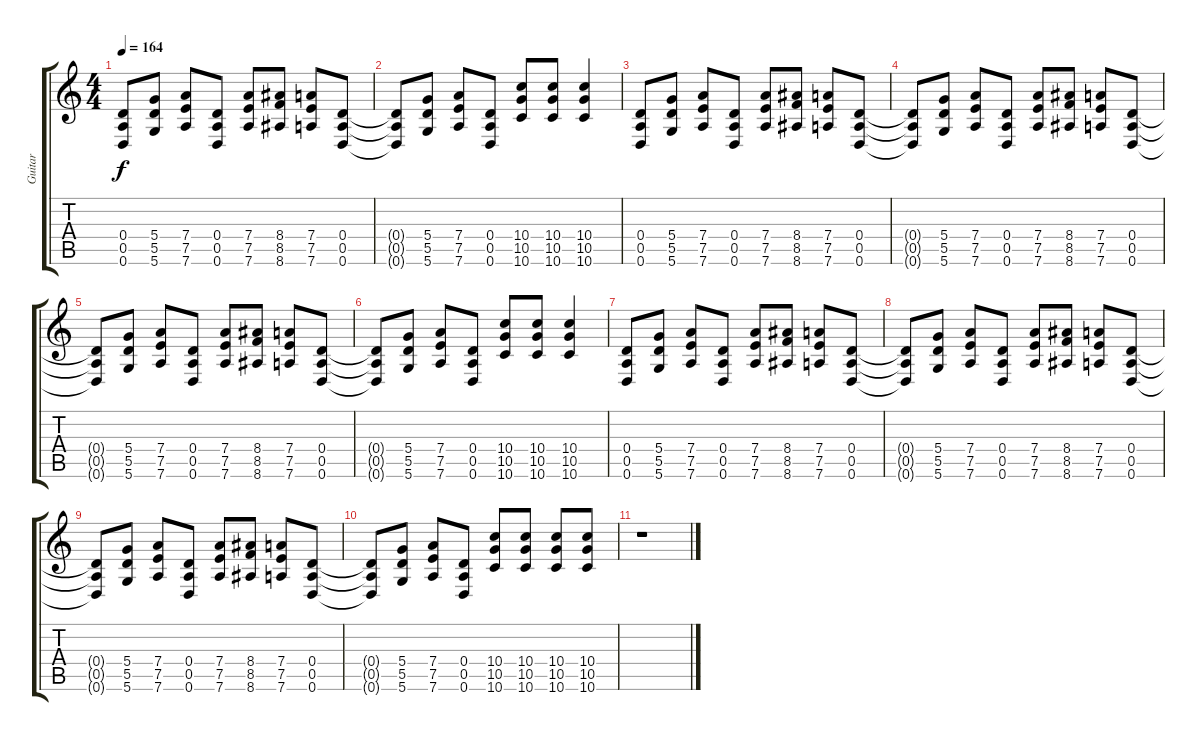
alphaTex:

\track ("Guitar" "Guitar") {instrument overdrivenguitar}
\staff {score tabs}
\tuning (E4 B3 G3 D3 A2 D2) {hide}
\ts (4 4)
\tempo 164
\clef g2
\ks c
(0.4{t} 0.5{t} 0.6{t}).8{dy f} (5.4 5.5 5.6).8 (7.4 7.5 7.6).8 (0.4 0.5 0.6).8 (7.4 7.5 7.6).8 (8.4 8.5 8.6).8 (7.4 7.5 7.6).8 (0.4 0.5 0.6).8 |
(0.4{t} 0.5{t} 0.6{t}).8 (5.4 5.5 5.6).8 (7.4 7.5 7.6).8 (0.4 0.5 0.6).8 (10.4 10.5 10.6).8 (10.4 10.5 10.6).8 (10.4 10.5 10.6).4 |
(0.4 0.5 0.6).8 (5.4 5.5 5.6).8 (7.4 7.5 7.6).8 (0.4 0.5 0.6).8 (7.4 7.5 7.6).8 (8.4 8.5 8.6).8 (7.4 7.5 7.6).8 (0.4 0.5 0.6).8 |
(0.4{t} 0.5{t} 0.6{t}).8 (5.4 5.5 5.6).8 (7.4 7.5 7.6).8 (0.4 0.5 0.6).8 (7.4 7.5 7.6).8 (8.4 8.5 8.6).8 (7.4 7.5 7.6).8 (0.4 0.5 0.6).8 |
(0.4{t} 0.5{t} 0.6{t}).8 (5.4 5.5 5.6).8 (7.4 7.5 7.6).8 (0.4 0.5 0.6).8 (7.4 7.5 7.6).8 (8.4 8.5 8.6).8 (7.4 7.5 7.6).8 (0.4 0.5 0.6).8 |
(0.4{t} 0.5{t} 0.6{t}).8 (5.4 5.5 5.6).8 (7.4 7.5 7.6).8 (0.4 0.5 0.6).8 (10.4 10.5 10.6).8 (10.4 10.5 10.6).8 (10.4 10.5 10.6).4 |
(0.4 0.5 0.6).8 (5.4 5.5 5.6).8 (7.4 7.5 7.6).8 (0.4 0.5 0.6).8 (7.4 7.5 7.6).8 (8.4 8.5 8.6).8 (7.4 7.5 7.6).8 (0.4 0.5 0.6).8 |
(0.4{t} 0.5{t} 0.6{t}).8 (5.4 5.5 5.6).8 (7.4 7.5 7.6).8 (0.4 0.5 0.6).8 (7.4 7.5 7.6).8 (8.4 8.5 8.6).8 (7.4 7.5 7.6).8 (0.4 0.5 0.6).8 |
(0.4{t} 0.5{t} 0.6{t}).8 (5.4 5.5 5.6).8 (7.4 7.5 7.6).8 (0.4 0.5 0.6).8 (7.4 7.5 7.6).8 (8.4 8.5 8.6).8 (7.4 7.5 7.6).8 (0.4 0.5 0.6).8 |
(0.4{t} 0.5{t} 0.6{t}).8 (5.4 5.5 5.6).8 (7.4 7.5 7.6).8 (0.4 0.5 0.6).8 (10.4 10.5 10.6).8 (10.4 10.5 10.6).8 (10.4 10.5 10.6).8 (10.4 10.5 10.6).8 |
r.1
